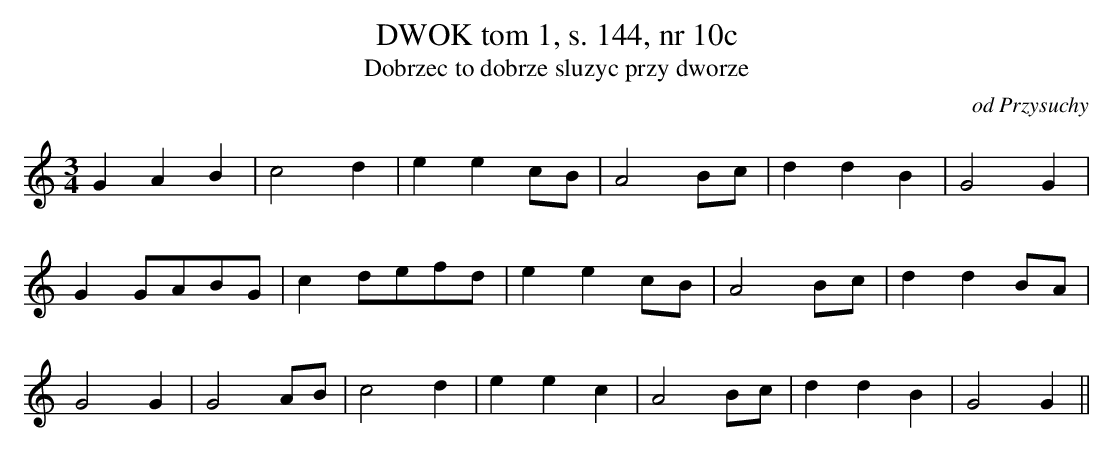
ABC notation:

X:1
T: DWOK tom 1, s. 144, nr 10c
T: Dobrzec to dobrze sluzyc przy dworze
O: od Przysuchy
M: 3/4
L: 1/8
K: C
G2A2B2 | c4d2 | e2e2cB | A4Bc | d2d2B2 | G4G2 |
G2GABG | c2defd | e2e2cB | A4Bc | d2d2BA |
G4G2 | G4 AB| c4d2| e2e2c2| A4 Bc| d2d2 B2| G4G2||
